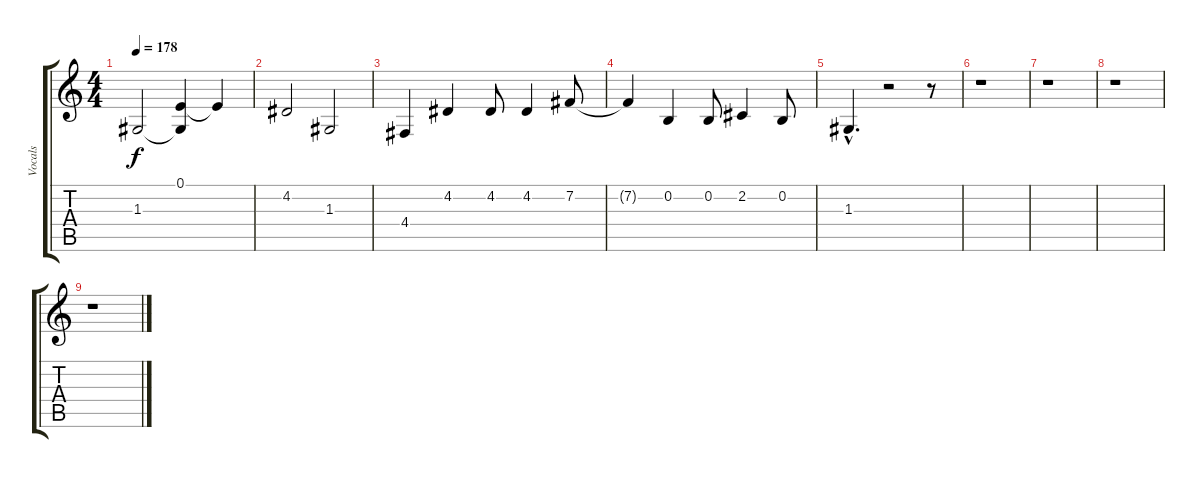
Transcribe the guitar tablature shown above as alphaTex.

\track ("Vocals" "Vocals") {instrument lead1square}
\staff {score tabs}
\tuning (E4 B3 G3 D3 A2 E2) {hide}
\ts (4 4)
\tempo 178
\clef g2
\ks c
1.3.2{dy f} (0.1 1.3{t}).4 0.1{t}.4 |
4.2.2 1.3.2 |
4.4.4 4.2.4 4.2.8 4.2.4 7.2.8 |
7.2{t}.4 0.2.4 0.2.8 2.2.4 0.2.8 |
1.3{hac}.4{d} r.2 r.8 |
r.1 |
r.1 |
r.1 |
r.1
